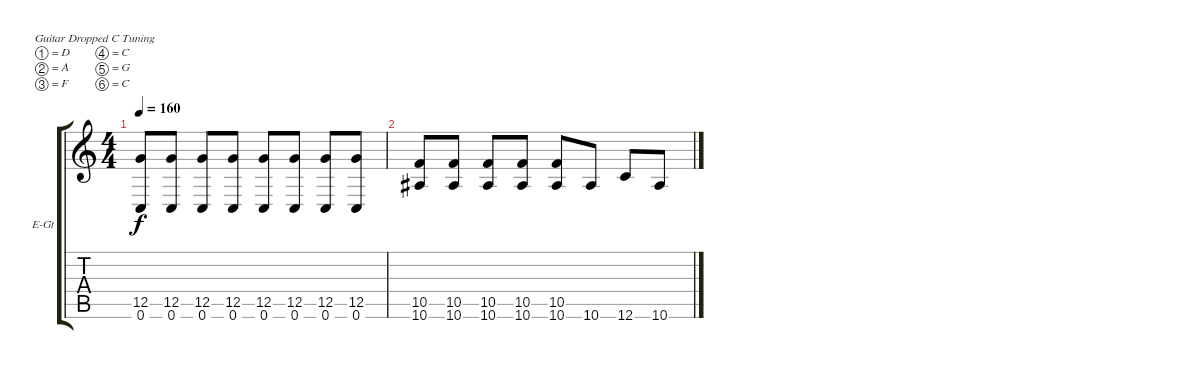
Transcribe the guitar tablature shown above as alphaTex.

\defaultSystemsLayout 4
\bracketExtendMode groupsimilarinstruments
\firstSystemTrackNameOrientation horizontal
\otherSystemsTrackNameOrientation horizontal
\track ("Electric Guitar" "E-Gt") {solo instrument distortionguitar}
\staff {score tabs}
\tuning (D4 A3 F3 C3 G2 C2)
\ts (4 4)
\tempo 160
\clef g2
\ks c
(0.6 12.5).8{dy f} (0.6 12.5).8 (0.6 12.5).8 (0.6 12.5).8 (0.6 12.5).8 (0.6 12.5).8 (0.6 12.5).8 (0.6 12.5).8 |
(10.5 10.6).8 (10.5 10.6).8 (10.5 10.6).8 (10.5 10.6).8 (10.5 10.6).8 10.6.8 12.6.8 10.6.8
